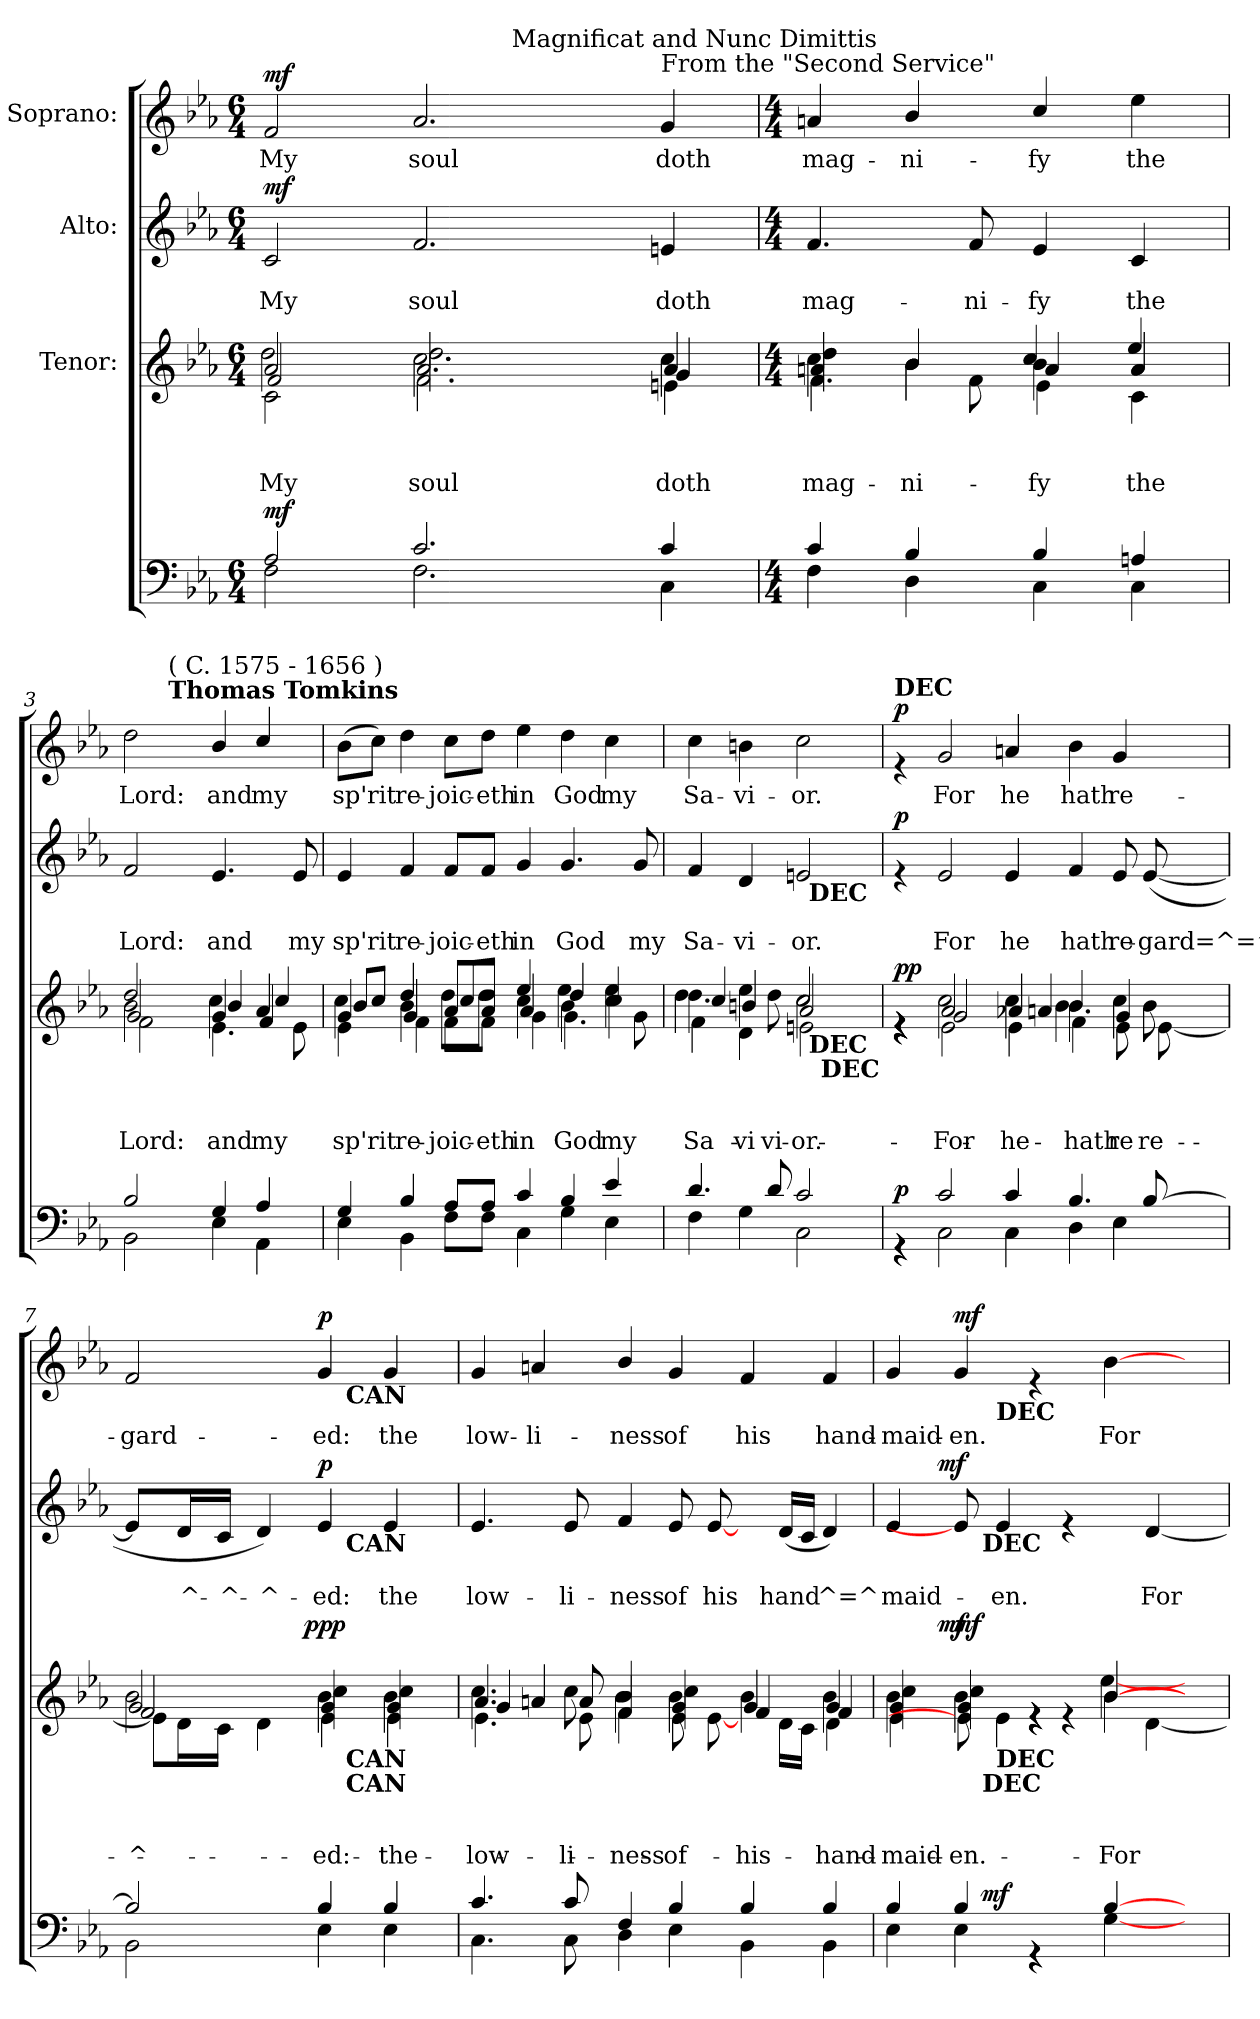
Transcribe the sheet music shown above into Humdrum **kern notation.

**kern	**dynam	**kern	**text	**text	**text	**dynam	**kern	**text	**text	**dynam	**kern	**text	**dynam
*part4	*part4	*part3	*part3	*part3	*part3	*part3	*part2	*part2	*part2	*part2	*part1	*part1	*part1
*staff4	*staff4	*staff3	*staff3	*staff3	*staff3	*staff3	*staff2	*staff2	*staff2	*staff2	*staff1	*staff1	*staff1
*	*	*I"Tenor:	*	*	*	*	*I"Alto:	*	*	*	*I"Soprano:	*	*
*clefF4	*	*clefG2	*	*	*	*	*clefG2	*	*	*	*clefG2	*	*
*k[b-e-a-]	*	*k[b-e-a-]	*	*	*	*	*k[b-e-a-]	*	*	*	*k[b-e-a-]	*	*
*E-:	*	*E-:	*	*	*	*	*E-:	*	*	*	*E-:	*	*
*M6/4	*	*M6/4	*	*	*	*	*M6/4	*	*	*	*M6/4	*	*
=1	=1	=1	=1	=1	=1	=1	=1	=1	=1	=1	=1	=1	=1
*^	*	*	*	*	*	*	*	*	*	*	*	*	*
!	!	!	!	!	!	!	!	!	!	!	!	!LO:TX:a:B:t=Edited By&colon;  John Henry Fowler	!	!
!	!	!	!	!	!	!	!	!	!	!	!	!LO:TX:a:t=Revision&colon;  1 / 6 / 01	!	!
!	!	!	!	!	!	!LO:LY:b	!	!	!	!	!	!	!	!
*	*	*	*^	*	*	*	*	*	*	*	*	*	*	*
!	!	!LO:DY:a	!	!	!	!	!LO:LY:b	!LO:DY:a	!	!	!LO:LY:b	!	!	!LO:LY:b	!
*	*	*	*^	*^	*	*	*	*	*	*	*	*	*	*	*
!	!	!	!	!	!	!	!	!	!	!LO:DY:n=1:a	!	!	!	!	!	!	!
!	!	!	!	!	!	!	!	!	!	!LO:DY:n=2:a	!	!	!	!LO:DY:a	!	!	!LO:DY:a
*	*	*	*	*	*	*	*	*	*	*	*	*	*	*	*^	*	*
2A-/	2F\	mf	2a-/	2dd\	2f/	2c\	.	.	My	mf mf mf	2c/	.	My	mf	2f/	2.ryy	My	mf
!	!	!	!	!	!	!	!	!	!LO:LY:b	!	!	!	!	!	!	!	!	!
!	!	!	!	!	!	!	!	!	!LO:LY:b	!	!	!	!LO:LY:b	!	!	!	!LO:LY:b	!
2.c/	2.F\	.	2.cc\	2.dd\	2.a-/	2.f\	.	.	soul	.	2.f/	.	soul	.	2.a-/	.	soul	.
!	!	!	!	!	!	!	!	!	!	!	!	!	!	!	!	!LO:TX:a:t=Magnificat and Nunc Dimittis	!	!
.	.	.	.	.	.	.	.	.	.	.	.	.	.	.	.	2.ryy	.	.
!	!	!	!	!	!	!	!	!	!	!	!	!	!	!	!LO:TX:a:t=From the "Second Service"	!	!	!
!	!	!	!	!	!	!	!	!	!LO:LY:b	!	!	!	!	!	!	!	!	!
!	!	!	!	!	!	!	!	!	!LO:LY:b	!	!	!	!LO:LY:b	!	!	!	!LO:LY:b	!
4c/	4C\	.	4cc\	4a-/	4g/	4en\	.	.	doth	.	4en/	.	doth	.	4g/	.	doth	.
*	*	*	*	*	*	*	*	*	*	*	*	*	*	*	*v	*v	*	*
=2	=2	=2	=2	=2	=2	=2	=2	=2	=2	=2	=2	=2	=2	=2	=2	=2	=2
*M4/4	*	*	*M4/4	*	*	*	*	*	*	*	*M4/4	*	*	*	*M4/4	*	*
*	*	*	*	*	*	*	*	*	*	*	*	*	*	*	*^	*	*
!	!	!	!	!	!	!	!	!	!	!	!	!	!	!	!LO:TX:a:B:t=Magnificat	!	!	!
!	!	!	!	!	!	!	!	!	!LO:LY:b	!	!	!	!	!	!	!	!	!
!	!	!	!	!	!	!	!	!	!LO:LY:b	!	!	!	!LO:LY:b	!	!	!	!LO:LY:b	!
*	*	*	*	*	*	*	*	*	*	*	*	*	*	*	*v	*v	*	*
4c/	4F\	.	4cc\	4dd\	4an/	4.f\	.	.	mag-	.	4.f/	.	mag-	.	4an/	mag-	.
!	!	!	!	!	!	!	!	!	!LO:LY:b	!	!	!	!	!	!	!	!
!	!	!	!	!	!	!	!	!	!LO:LY:b	!	!	!	!	!	!	!LO:LY:b	!
4B-/	4D\	.	4b-\	4b-\	4b-/	.	.	.	-ni-	.	.	.	.	.	4b-/	-ni-	.
!	!	!	!	!	!	!	!	!	!	!	!	!	!LO:LY:b	!	!	!	!
.	.	.	.	.	.	8f\	.	.	.	.	8f/	.	-ni-	.	.	.	.
!	!	!	!	!	!	!	!	!	!LO:LY:b	!	!	!	!	!	!	!	!
!	!	!	!	!	!	!	!	!	!LO:LY:b	!	!	!	!LO:LY:b	!	!	!LO:LY:b	!
4B-/	4C\	.	4b-\	4a/	4cc/	4e-\	.	.	-fy	.	4e-/	.	-fy	.	4cc/	-fy	.
!	!	!	!	!	!	!	!	!	!LO:LY:b	!	!	!	!	!	!	!	!
!	!	!	!	!	!	!	!	!	!LO:LY:b	!	!	!	!LO:LY:b	!	!	!LO:LY:b	!
4An/	4C\	.	4a/	4a/	4ee-/	4c\	.	.	the	.	4c/	.	the	.	4ee-\	the	.
=3	=3	=3	=3	=3	=3	=3	=3	=3	=3	=3	=3	=3	=3	=3	=3	=3	=3
!	!	!	!	!	!	!	!	!	!LO:LY:b	!	!	!	!	!	!	!	!
!	!	!	!	!	!	!	!	!	!LO:LY:b	!	!	!	!LO:LY:b	!	!	!LO:LY:b	!
*	*	*	*	*	*	*	*	*	*	*	*	*	*	*	*^	*	*
2B-/	2BB-\	.	2b-\	2g/	2dd/	2f\	.	.	Lord:	.	2f/	.	Lord:	.	2dd\	4ryy	Lord:	.
!	!	!	!	!	!	!	!	!	!	!	!	!	!	!	!	!LO:TX:a:B:t=Thomas Tomkins	!	!
!	!	!	!	!	!	!	!	!	!	!	!	!	!	!	!	!LO:TX:a:t=( C. 1575  -  1656 )	!	!
.	.	.	.	.	.	.	.	.	.	.	.	.	.	.	.	2.ryy	.	.
!	!	!	!	!	!	!	!	!	!LO:LY:b	!	!	!	!	!	!	!	!	!
!	!	!	!	!	!	!	!	!	!LO:LY:b	!	!	!	!LO:LY:b	!	!	!	!LO:LY:b	!
4G/	4E-\	.	4g/	4cc\	4b-/	4.e-\	.	.	and	.	4.e-/	.	and	.	4b-/	.	and	.
!	!	!	!	!	!	!	!	!	!LO:LY:b	!	!	!	!	!	!	!	!	!
!	!	!	!	!	!	!	!	!	!LO:LY:b	!	!	!	!	!	!	!	!LO:LY:b	!
4A-/	4AA-\	.	4a-/	4f/	4cc/	.	.	.	my	.	.	.	.	.	4cc/	.	my	.
!	!	!	!	!	!	!	!	!	!	!	!	!	!LO:LY:b	!	!	!	!	!
.	.	.	.	.	.	8e-\	.	.	.	.	8e-/	.	my	.	.	.	.	.
!!LO:LB:g=z
=4	=4	=4	=4	=4	=4	=4	=4	=4	=4	=4	=4	=4	=4	=4	=4	=4	=4	=4
!	!	!	!	!	!	!	!	!	!LO:LY:b	!	!	!	!	!	!	!	!	!
!	!	!	!	!	!	!	!	!	!LO:LY:b	!	!	!	!LO:LY:b	!	!	!	!LO:LY:b	!
*	*	*	*	*	*	*	*	*	*	*	*	*	*	*	*v	*v	*	*
4G/	4E-\	.	4g/	4cc\	8b-/L	4e-\	.	.	sp'rit	.	4e-/	.	sp'rit	.	(>8b-\L	sp'rit	.
.	.	.	.	.	8cc/J	.	.	.	.	.	.	.	.	.	8cc\J)	.	.
!	!	!	!	!	!	!	!	!	!LO:LY:b	!	!	!	!	!	!	!	!
!	!	!	!	!	!	!	!	!	!LO:LY:b	!	!	!	!LO:LY:b	!	!	!LO:LY:b	!
4B-/	4BB-\	.	4b-\	4g/	4dd/	4f\	.	.	re-	.	4f/	.	re-	.	4dd\	re-	.
!	!	!	!	!	!	!	!	!	!LO:LY:b	!	!	!	!	!	!	!	!
!	!	!	!	!	!	!	!	!	!LO:LY:b	!	!	!	!LO:LY:b	!	!	!LO:LY:b	!
8A-/L	8F\L	.	8a-/L	8dd\L	8cc/L	8f\L	.	.	-joic-	.	8f/L	.	-joic-	.	8cc\L	-joic-	.
!	!	!	!	!	!	!	!	!	!LO:LY:b	!	!	!	!	!	!	!	!
!	!	!	!	!	!	!	!	!	!LO:LY:b	!	!	!	!LO:LY:b	!	!	!LO:LY:b	!
8A-/J	8F\J	.	8a-/J	8dd\J	8dd/J	8f\J	.	.	-eth	.	8f/J	.	-eth	.	8dd\J	-eth	.
!	!	!	!	!	!	!	!	!	!LO:LY:b	!	!	!	!	!	!	!	!
!	!	!	!	!	!	!	!	!	!LO:LY:b	!	!	!	!LO:LY:b	!	!	!LO:LY:b	!
4c/	4C\	.	4cc\	4a-/	4ee-/	4g\	.	.	in	.	4g/	.	in	.	4ee-\	in	.
!	!	!	!	!	!	!	!	!	!LO:LY:b	!	!	!	!	!	!	!	!
!	!	!	!	!	!	!	!	!	!LO:LY:b	!	!	!	!LO:LY:b	!	!	!LO:LY:b	!
4B-/	4G\	.	4b-\	4ee-\	4dd/	4.g\	.	.	God	.	4.g/	.	God	.	4dd\	God	.
!	!	!	!	!	!	!	!	!	!LO:LY:b	!	!	!	!	!	!	!	!
!	!	!	!	!	!	!	!	!	!LO:LY:b	!	!	!	!	!	!	!LO:LY:b	!
4e-/	4E-\	.	4ee-\	4cc\	4cc/	.	.	.	my	.	.	.	.	.	4cc\	my	.
!	!	!	!	!	!	!	!	!	!	!	!	!	!LO:LY:b	!	!	!	!
.	.	.	.	.	.	8g\	.	.	.	.	8g/	.	my	.	.	.	.
=5	=5	=5	=5	=5	=5	=5	=5	=5	=5	=5	=5	=5	=5	=5	=5	=5	=5
!	!	!	!	!	!	!	!	!	!LO:LY:b	!	!	!	!	!	!	!	!
!	!	!	!	!	!	!	!	!	!LO:LY:b	!	!	!	!LO:LY:b	!	!	!LO:LY:b	!
*	*	*	*	*	*^	*^	*	*	*	*	*^	*	*	*	*	*	*
*	*	*	*	*	*	*	*	*	*	*	*	*	*	*	*	*	*	*	*	*
4.d/	4F\	.	4.dd\	4dd\	4cc/	4f\	2ryy	2ryy	.	.	Sa-	.	4f/	2ryy	.	Sa-	.	4cc\	Sa-	.
!	!	!	!	!	!	!	!	!	!	!	!LO:LY:b	!	!	!	!	!LO:LY:b	!	!	!LO:LY:b	!
.	4G\	.	.	4ee-\	4bn/	4d\	.	.	.	.	-vi-	.	4d/	.	.	-vi-	.	4bn\	-vi-	.
!	!	!	!	!	!	!	!	!	!	!	!LO:LY:b	!	!	!	!	!	!	!	!	!
8d/	.	.	8dd\	.	.	.	.	.	.	.	-vi-	.	.	.	.	.	.	.	.	.
!	!	!	!	!	!	!	!	!	!	!	!LO:LY:b	!	!	!	!	!	!	!	!	!
!	!	!	!	!	!	!	!	!	!	!	!LO:LY:b	!	!	!	!	!LO:LY:b	!	!	!LO:LY:b	!
2c/	2C\	.	2cc\	2a-/	2cc/	2en\	32ryy	16ryy	.	.	-or.	.	2en/	32ryy	.	-or.	.	2cc\	-or.	.
!	!	!	!	!	!	!	!	!	!	!	!	!	!	!LO:TX:b:B:t=DEC	!	!	!	!	!	!
!	!	!	!	!	!	!	!LO:TX:b:B:t=DEC	!	!	!	!	!	!	!	!	!	!	!	!	!
.	.	.	.	.	.	.	4...ryy	.	.	.	.	.	.	4...ryy	.	.	.	.	.	.
!	!	!	!	!	!	!	!	!LO:TX:b:B:t=DEC	!	!	!	!	!	!	!	!	!	!	!	!
.	.	.	.	.	.	.	.	4..ryy	.	.	.	.	.	.	.	.	.	.	.	.
=6	=6	=6	=6	=6	=6	=6	=6	=6	=6	=6	=6	=6	=6	=6	=6	=6	=6	=6	=6	=6
!	!	!	!	!	!	!	!	!	!	!	!	!	!	!	!	!	!	!LO:TX:a:B:t=DEC	!	!
!	!	!LO:DY:a	!	!	!	!	!	!	!	!	!	!LO:DY:a	!	!	!	!	!	!	!	!
!	!	!	!	!	!	!	!	!	!	!	!	!LO:DY:n=1:a	!	!	!	!	!LO:DY:a	!	!	!LO:DY:a
*	*	*	*	*	*	*v	*v	*v	*	*	*	*	*	*	*	*	*	*	*	*
*	*	*	*	*	*	*	*	*	*	*	*v	*v	*	*	*	*	*	*
4rGG	4rGG	p	4re	4re	4re	4re	.	.	.	p p	4re	.	.	p	4re	.	p
!	!	!	!	!	!	!	!	!	!LO:LY:b	!	!	!	!	!	!	!	!
!	!	!	!	!	!	!	!	!	!LO:LY:b	!	!	!	!LO:LY:b	!	!	!LO:LY:b	!
2c/	2C\	.	2cc\	2a-/	2g/	2e-\	.	.	-For	.	2e-/	.	For	.	2g/	For	.
!	!	!	!	!	!	!	!	!	!LO:LY:b	!	!	!	!	!	!	!	!
!	!	!	!	!	!	!	!	!	!LO:LY:b	!	!	!	!LO:LY:b	!	!	!LO:LY:b	!
4c/	4C\	.	4cc\	4a-X/	4an/	4e-\	.	.	he	.	4e-/	.	he	.	4an/	he	.
!	!	!	!	!	!	!	!	!	!LO:LY:b	!	!	!	!	!	!	!	!
!	!	!	!	!	!	!	!	!	!LO:LY:b	!	!	!	!LO:LY:b	!	!	!LO:LY:b	!
4.B-/	4D\	.	4.b-\	4b-\	4b-/	4f\	.	.	hath	.	4f/	.	hath	.	4b-\	hath	.
!	!	!	!	!	!	!	!	!	!LO:LY:b	!	!	!	!LO:LY:b	!	!	!LO:LY:b	!
.	4E-\	.	.	4cc\	4g/	8e-\	.	.	re-	.	8e-/	.	re-	.	4g/	re-	.
!	!	!	!	!	!	!	!	!	!LO:LY:b	!	!	!	!LO:LY:b	!	!	!	!
[<8B-/	.	.	8b-\	.	.	[>8e-\	.	.	re-	.	(<[<8e-/	.	-gard=^=^	.	.	.	.
!!LO:LB:g=z
=7	=7	=7	=7	=7	=7	=7	=7	=7	=7	=7	=7	=7	=7	=7	=7	=7	=7
!	!	!	!	!	!	!	!	!	!LO:LY:b	!	!	!	!	!	!	!	!
!	!	!	!	!	!	!	!	!	!LO:LY:b	!	!	!	!	!	!	!LO:LY:b	!
*	*	*	*	*	*^	*^	*	*	*	*	*^	*	*	*	*^	*	*
*	*	*	*	*	*	*	*	*	*	*	*	*	*	*	*	*	*	*	*	*	*
2B-/]	2BB-\	.	2b-\	2g/	2f/	8e-\L]	4...ryy	2ryy	.	.	^-	.	8e-/L]	2ryy	.	.	.	2f/	2ryy	-gard-	.
!	!	!	!	!	!	!	!	!	!	!	!	!	!	!	!	!LO:LY:b	!	!	!	!	!
.	.	.	.	.	.	16d\L	.	.	.	.	.	.	16d/L	.	.	^-	.	.	.	.	.
!	!	!	!	!	!	!	!	!	!	!	!	!	!	!	!	!LO:LY:b	!	!	!	!	!
.	.	.	.	.	.	16c\JJ	.	.	.	.	.	.	16c/JJ	.	.	-^-	.	.	.	.	.
!	!	!	!	!	!	!	!	!	!	!	!	!	!	!	!	!LO:LY:b	!	!	!	!	!
.	.	.	.	.	.	4d\	.	.	.	.	.	.	4d/)	.	.	-^-	.	.	.	.	.
!	!	!	!	!	!	!	!	!	!	!	!	!LO:DY:b	!	!	!	!	!	!	!	!	!
.	.	.	.	.	.	.	2ryy	.	.	.	.	p	.	.	.	.	.	.	.	.	.
!	!	!	!	!	!	!	!	!	!	!	!LO:LY:b	!	!	!	!	!	!	!	!	!	!
!	!	!	!	!	!	!	!	!	!	!	!LO:LY:b	!LO:DY:a	!	!	!	!LO:LY:b	!	!	!	!LO:LY:b	!
!	!	!	!	!	!	!	!	!	!	!	!	!LO:DY:n=1:a	!	!	!	!	!LO:DY:a	!	!	!	!LO:DY:a
4B-/	4E-\	.	4b-\	4cc\	4g/	4e-\	.	16.ryy	.	.	-ed:	p p	4e-/	16.ryy	.	-ed:	p	4g/	16.ryy	-ed:	p
!	!	!	!	!	!	!	!	!	!	!	!	!	!	!	!	!	!	!	!LO:TX:b:B:t=CAN	!	!
!	!	!	!	!	!	!	!	!	!	!	!	!	!	!LO:TX:b:B:t=CAN	!	!	!	!	!	!	!
!	!	!	!	!	!	!	!	!LO:TX:b:B:t=CAN	!	!	!	!	!	!	!	!	!	!	!	!	!
!	!	!	!	!	!	!	!	!LO:TX:b:B:t=CAN	!	!	!	!	!	!	!	!	!	!	!	!	!
.	.	.	.	.	.	.	.	4ryy	.	.	.	.	.	4ryy	.	.	.	.	4ryy	.	.
!	!	!	!	!	!	!	!	!	!	!	!LO:LY:b	!	!	!	!	!	!	!	!	!	!
!	!	!	!	!	!	!	!	!	!	!	!LO:LY:b	!	!	!	!	!LO:LY:b	!	!	!	!LO:LY:b	!
4B-/	4E-\	.	4b-\	4cc\	4g/	4e-\	.	.	.	.	the	.	4e-/	.	.	the	.	4g/	.	the	.
.	.	.	.	.	.	.	.	8ryy	.	.	.	.	.	8ryy	.	.	.	.	8ryy	.	.
.	.	.	.	.	.	.	32ryy	32ryy	.	.	.	.	.	32ryy	.	.	.	.	32ryy	.	.
=8	=8	=8	=8	=8	=8	=8	=8	=8	=8	=8	=8	=8	=8	=8	=8	=8	=8	=8	=8	=8	=8
!	!	!	!	!	!	!	!	!	!	!	!LO:LY:b	!	!	!	!	!	!	!	!	!	!
!	!	!	!	!	!	!	!	!	!	!	!LO:LY:b	!	!	!	!	!LO:LY:b	!	!	!	!LO:LY:b	!
*	*	*	*	*	*	*v	*v	*v	*	*	*	*	*	*	*	*	*	*v	*v	*	*
*	*	*	*	*	*	*	*	*	*	*	*v	*v	*	*	*	*	*	*
4.c/	4.C\	.	4.cc\	4.a-/	4g/	4.e-\	.	.	-low-	.	4.e-/	.	low-	.	4g/	low-	.
!	!	!	!	!	!	!	!	!	!	!	!	!	!	!	!	!LO:LY:b	!
.	.	.	.	.	4an/	.	.	.	.	.	.	.	.	.	4an/	-li-	.
!	!	!	!	!	!	!	!	!	!LO:LY:b	!	!	!	!	!	!	!	!
!	!	!	!	!	!	!	!	!	!LO:LY:b	!	!	!	!LO:LY:b	!	!	!	!
8c/	8C\	.	8cc\	8a/	.	8e-\	.	.	-li-	.	8e-/	.	-li-	.	.	.	.
!	!	!	!	!	!	!	!	!	!LO:LY:b	!	!	!	!	!	!	!	!
!	!	!	!	!	!	!	!	!	!LO:LY:b	!	!	!	!LO:LY:b	!	!	!LO:LY:b	!
4F/	4D\	.	4f/	4b-\	4b-/	4f\	.	.	-ness	.	4f/	.	-ness	.	4b-/	-ness	.
!	!	!	!	!	!	!	!	!	!LO:LY:b	!	!	!	!	!	!	!	!
!	!	!	!	!	!	!	!	!	!LO:LY:b	!	!	!	!LO:LY:b	!	!	!LO:LY:b	!
4B-/	4E-\	.	4b-\	4cc\	4g/	8e-\	.	.	of	.	8e-/	.	of	.	4g/	of	.
!	!	!	!	!	!	!	!	!	!	!	!	!	!LO:LY:b	!	!	!	!
.	.	.	.	.	.	[8e-\	.	.	.	.	[8e-/	.	his	.	.	.	.
!	!	!	!	!	!	!	!	!	!LO:LY:b	!	!	!	!	!	!	!	!
!	!	!	!	!	!	!	!	!	!LO:LY:b	!	!	!	!	!	!	!LO:LY:b	!
4B-/	4BB-\	.	4b-\	4g/	4f/	8ryy	.	.	his	.	8ryy	.	.	.	4f/	his	.
!	!	!	!	!	!	!	!	!	!	!	!	!	!LO:LY:b	!	!	!	!
.	.	.	.	.	.	16d\LL	.	.	.	.	(<16d/LL	.	hand	.	.	.	.
.	.	.	.	.	.	16c\JJ	.	.	.	.	16c/JJ	.	.	.	.	.	.
!	!	!	!	!	!	!	!	!	!LO:LY:b	!	!	!	!	!	!	!	!
!	!	!	!	!	!	!	!	!	!LO:LY:b	!	!	!	!LO:LY:b	!	!	!LO:LY:b	!
4B-/	4BB-\	.	4b-\	4g/	4f/	4d\	.	.	hand-	.	4d/)	.	^=^	.	4f/	hand-	.
=9	=9	=9	=9	=9	=9	=9	=9	=9	=9	=9	=9	=9	=9	=9	=9	=9	=9
!	!	!	!	!	!	!	!	!	!LO:LY:b	!	!	!	!	!	!	!	!
!	!	!	!	!	!	!	!	!	!LO:LY:b	!	!	!	!LO:LY:b	!	!	!LO:LY:b	!
*	*^	*	*	*	*^	*^	*	*	*	*	*^	*	*	*	*^	*	*
*	*	*	*	*	*	*	*	*	*	*	*	*	*	*	*^	*	*	*	*	*	*	*
4B-/	4E-\	4ryy	.	4b-\	4cc\	4g/	4e-\	8..ryy	4ryy	.	.	maid-	.	4e-/	8..ryy	4ryy	.	maid-	.	4g/	4.ryy	-maid-	.
!	!	!	!	!	!	!	!	!	!	!	!	!	!LO:DY:a	!	!	!	!	!	!LO:DY:a	!	!	!	!
.	.	.	.	.	.	.	.	2ryy	.	.	.	.	mf	.	2ryy	.	.	.	mf	.	.	.	.
!	!	!	!	!	!	!	!	!	!	!	!	!LO:LY:b	!	!	!	!	!	!	!	!	!	!	!
!	!	!	!	!	!	!	!	!	!	!	!	!LO:LY:b	!LO:DY:a	!	!	!	!	!	!	!	!	!LO:LY:b	!LO:DY:a
4B-/	4E-\	16.ryy	.	4b-\	4cc\	4g/	8e-\]	.	16.ryy	.	.	-en.	mf	8e-/]	.	16.ryy	.	.	.	4g/	.	-en.	mf
!	!	!	!	!	!	!	!	!	!	!	!	!	!	!	!	!LO:TX:b:B:t=DEC	!	!	!	!	!	!	!
!	!	!	!	!	!	!	!	!	!LO:TX:b:B:t=DEC	!	!	!	!	!	!	!	!	!	!	!	!	!	!
!	!	!	!LO:DY:a	!	!	!	!	!	!	!	!	!	!	!	!	!	!	!	!	!	!	!	!
.	.	2ryy	mf	.	.	.	.	.	2ryy	.	.	.	.	.	.	2ryy	.	.	.	.	.	.	.
!	!	!	!	!	!	!	!	!	!	!	!	!	!	!	!	!	!	!	!	!	!LO:TX:b:B:t=DEC	!	!
!	!	!	!	!	!	!	!LO:TX:b:B:t=DEC	!	!	!	!	!	!	!	!	!	!	!	!	!	!	!	!
!	!	!	!	!	!	!	!	!	!	!	!	!	!	!	!	!	!	!LO:LY:b	!	!	!	!	!
.	.	.	.	.	.	.	4e-\	.	.	.	.	.	.	4e-/	.	.	.	-en.	.	.	2.ryy	.	.
4rGG	4rGG	.	.	4rd	4rd	4re	.	.	.	.	.	.	.	.	.	.	.	.	.	4rd	.	.	.
.	.	.	.	.	.	.	4re	.	.	.	.	.	.	4rd	.	.	.	.	.	.	.	.	.
.	.	.	.	.	.	.	.	4ryy	.	.	.	.	.	.	4ryy	.	.	.	.	.	.	.	.
!	!	!	!	!	!	!	!	!	!	!	!	!LO:LY:b	!	!	!	!	!	!	!	!	!	!	!
!	!	!	!	!	!	!	!	!	!	!	!	!LO:LY:b	!	!	!	!	!	!	!	!	!	!LO:LY:b	!
[<4B-/	[>4G\	.	.	[>4b-\	[>4ee-\	[<4b-/	.	.	.	.	.	For	.	.	.	.	.	.	.	[>4b-\	.	For	.
.	.	4ryy	.	.	.	.	.	.	4ryy	.	.	.	.	.	.	4ryy	.	.	.	.	.	.	.
!	!	!	!	!	!	!	!	!	!	!	!	!	!	!	!	!	!	!LO:LY:b	!	!	!	!	!
.	.	.	.	.	.	.	[>4d\	.	.	.	.	.	.	[<4d/	.	.	.	For	.	.	.	.	.
.	.	.	.	.	.	.	.	8ryy	.	.	.	.	.	.	8ryy	.	.	.	.	.	.	.	.
8ryy	8ryy	.	.	8ryy	8ryy	8ryy	.	.	.	.	.	.	.	.	.	.	.	.	.	8ryy	.	.	.
.	.	32ryy	.	.	.	.	.	32ryy	32ryy	.	.	.	.	.	32ryy	32ryy	.	.	.	.	.	.	.
*v	*v	*v	*	*	*	*	*	*	*	*	*	*	*	*v	*v	*v	*	*	*	*v	*v	*	*
*	*	*v	*v	*v	*v	*v	*v	*	*	*	*	*	*	*	*	*	*	*
=	=	=	=	=	=	=	=	=	=	=	=	=	=
*-	*-	*-	*-	*-	*-	*-	*-	*-	*-	*-	*-	*-	*-
